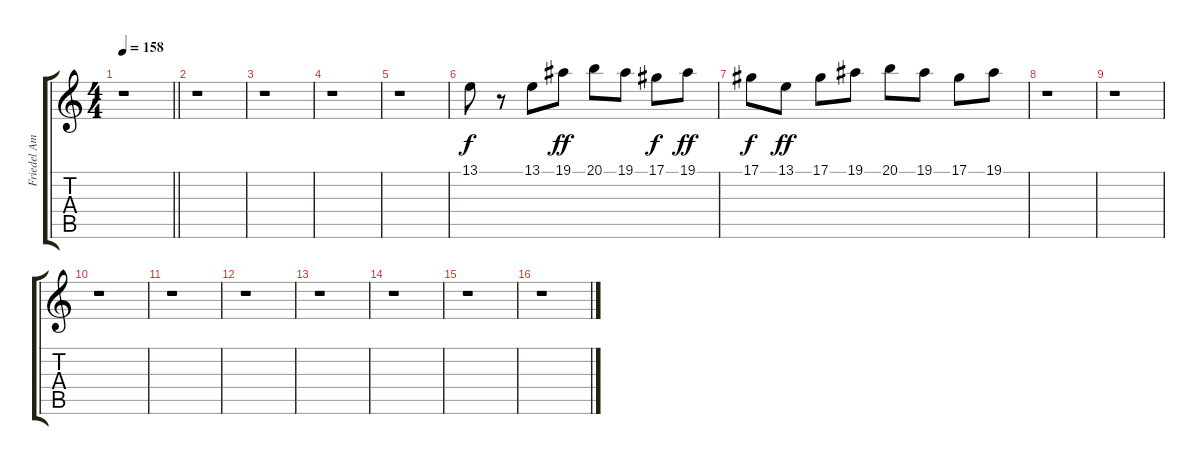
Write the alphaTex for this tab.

\track ("Friedel Amon" "Friedel Am") {instrument stringensemble1}
\staff {score tabs}
\tuning (Eb4 Bb3 Gb3 Db3 Ab2 Eb2) {hide}
\ts (4 4)
\tempo 158
\clef g2
\barLineRight lightlight
\ks c
r.1{dy f} |
\section ("" "")
r.1 |
r.1 |
r.1 |
r.1 |
13.1.8{volume 14 instrument dulcimer} r.8 13.1.8 19.1.8{dy ff} 20.1.8 19.1.8 17.1.8{dy f} 19.1.8{dy ff} |
17.1.8{dy f} 13.1.8{dy ff} 17.1.8 19.1.8 20.1.8 19.1.8 17.1.8 19.1.8 |
r.1 |
r.1 |
r.1 |
r.1 |
r.1 |
r.1 |
r.1 |
r.1 |
r.1
